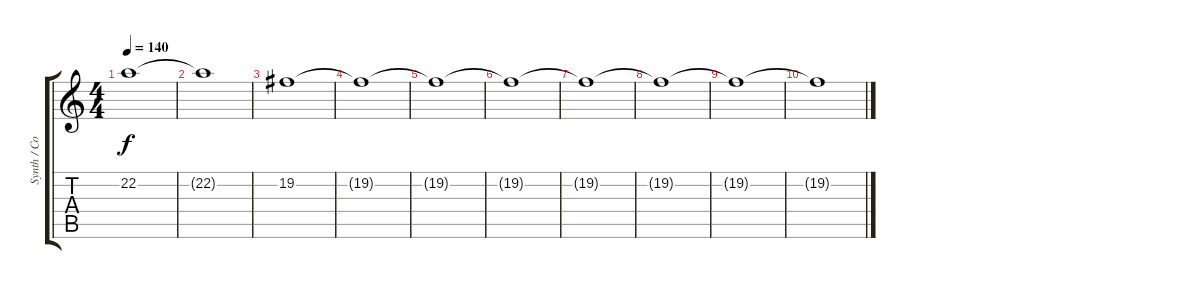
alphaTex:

\track ("Synth / Coro" "Synth / Co") {instrument synthstrings1}
\staff {score tabs}
\tuning (E4 B3 G3 D3 A2 E2) {hide}
\ts (4 4)
\tempo 140
\clef g2
\ks c
22.2.1{dy f} |
22.2{t}.1 |
19.2.1 |
19.2{t}.1 |
19.2{t}.1 |
19.2{t}.1 |
19.2{t}.1 |
19.2{t}.1 |
19.2{t}.1 |
19.2{t}.1
